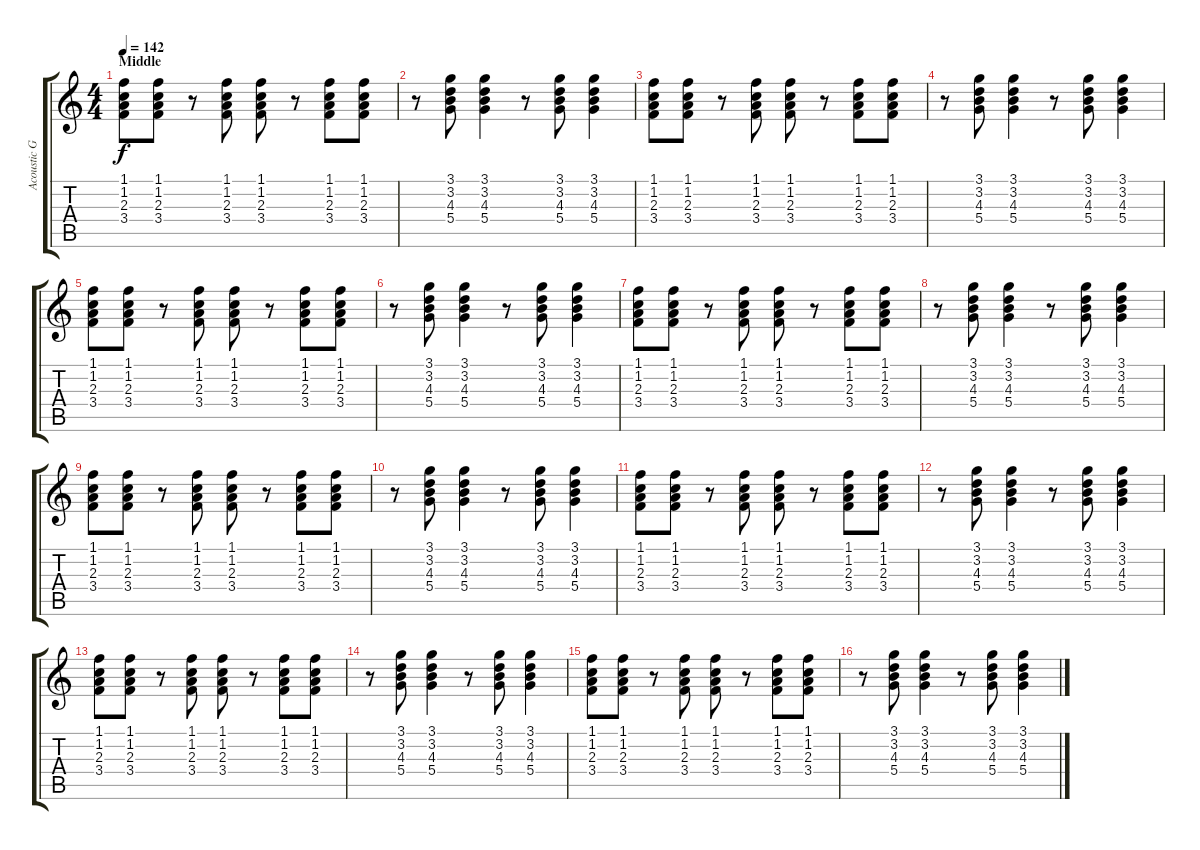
\track ("Acoustic Guitar" "Acoustic G") {instrument acousticguitarnylon}
\staff {score tabs}
\tuning (E4 B3 G3 D3 A2 E2) {hide}
\ts (4 4)
\section ("" "Middle")
\tempo 142
\clef g2
\ks c
(1.1 1.2 2.3 3.4).8{dy f} (1.1 1.2 2.3 3.4).8 r.8 (1.1 1.2 2.3 3.4).8 (1.1 1.2 2.3 3.4).8 r.8 (1.1 1.2 2.3 3.4).8 (1.1 1.2 2.3 3.4).8 |
r.8 (3.1 3.2 4.3 5.4).8 (3.1 3.2 4.3 5.4).4 r.8 (3.1 3.2 4.3 5.4).8 (3.1 3.2 4.3 5.4).4 |
(1.1 1.2 2.3 3.4).8 (1.1 1.2 2.3 3.4).8 r.8 (1.1 1.2 2.3 3.4).8 (1.1 1.2 2.3 3.4).8 r.8 (1.1 1.2 2.3 3.4).8 (1.1 1.2 2.3 3.4).8 |
r.8 (3.1 3.2 4.3 5.4).8 (3.1 3.2 4.3 5.4).4 r.8 (3.1 3.2 4.3 5.4).8 (3.1 3.2 4.3 5.4).4 |
(1.1 1.2 2.3 3.4).8 (1.1 1.2 2.3 3.4).8 r.8 (1.1 1.2 2.3 3.4).8 (1.1 1.2 2.3 3.4).8 r.8 (1.1 1.2 2.3 3.4).8 (1.1 1.2 2.3 3.4).8 |
r.8 (3.1 3.2 4.3 5.4).8 (3.1 3.2 4.3 5.4).4 r.8 (3.1 3.2 4.3 5.4).8 (3.1 3.2 4.3 5.4).4 |
(1.1 1.2 2.3 3.4).8 (1.1 1.2 2.3 3.4).8 r.8 (1.1 1.2 2.3 3.4).8 (1.1 1.2 2.3 3.4).8 r.8 (1.1 1.2 2.3 3.4).8 (1.1 1.2 2.3 3.4).8 |
r.8 (3.1 3.2 4.3 5.4).8 (3.1 3.2 4.3 5.4).4 r.8 (3.1 3.2 4.3 5.4).8 (3.1 3.2 4.3 5.4).4 |
(1.1 1.2 2.3 3.4).8 (1.1 1.2 2.3 3.4).8 r.8 (1.1 1.2 2.3 3.4).8 (1.1 1.2 2.3 3.4).8 r.8 (1.1 1.2 2.3 3.4).8 (1.1 1.2 2.3 3.4).8 |
r.8 (3.1 3.2 4.3 5.4).8 (3.1 3.2 4.3 5.4).4 r.8 (3.1 3.2 4.3 5.4).8 (3.1 3.2 4.3 5.4).4 |
(1.1 1.2 2.3 3.4).8 (1.1 1.2 2.3 3.4).8 r.8 (1.1 1.2 2.3 3.4).8 (1.1 1.2 2.3 3.4).8 r.8 (1.1 1.2 2.3 3.4).8 (1.1 1.2 2.3 3.4).8 |
r.8 (3.1 3.2 4.3 5.4).8 (3.1 3.2 4.3 5.4).4 r.8 (3.1 3.2 4.3 5.4).8 (3.1 3.2 4.3 5.4).4 |
(1.1 1.2 2.3 3.4).8 (1.1 1.2 2.3 3.4).8 r.8 (1.1 1.2 2.3 3.4).8 (1.1 1.2 2.3 3.4).8 r.8 (1.1 1.2 2.3 3.4).8 (1.1 1.2 2.3 3.4).8 |
r.8 (3.1 3.2 4.3 5.4).8 (3.1 3.2 4.3 5.4).4 r.8 (3.1 3.2 4.3 5.4).8 (3.1 3.2 4.3 5.4).4 |
(1.1 1.2 2.3 3.4).8 (1.1 1.2 2.3 3.4).8 r.8 (1.1 1.2 2.3 3.4).8 (1.1 1.2 2.3 3.4).8 r.8 (1.1 1.2 2.3 3.4).8 (1.1 1.2 2.3 3.4).8 |
r.8 (3.1 3.2 4.3 5.4).8 (3.1 3.2 4.3 5.4).4 r.8 (3.1 3.2 4.3 5.4).8 (3.1 3.2 4.3 5.4).4
